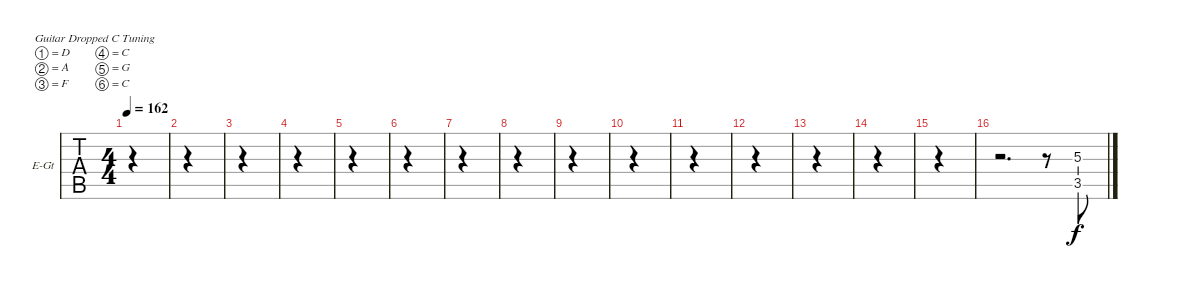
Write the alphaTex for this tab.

\bracketExtendMode groupsimilarinstruments
\firstSystemTrackNameOrientation horizontal
\otherSystemsTrackNameOrientation horizontal
\track ("Electric Guitar 1" "E-Gt") {instrument distortionguitar}
\staff {tabs}
\tuning (D4 A3 F3 C3 G2 C2)
\ts (4 4)
\tempo 162
\clef g2
\ks c
|
|
|
|
|
|
|
|
|
|
|
|
|
|
|
r.2{d} r.8 (3.5{sl} 5.3{sl}).8
